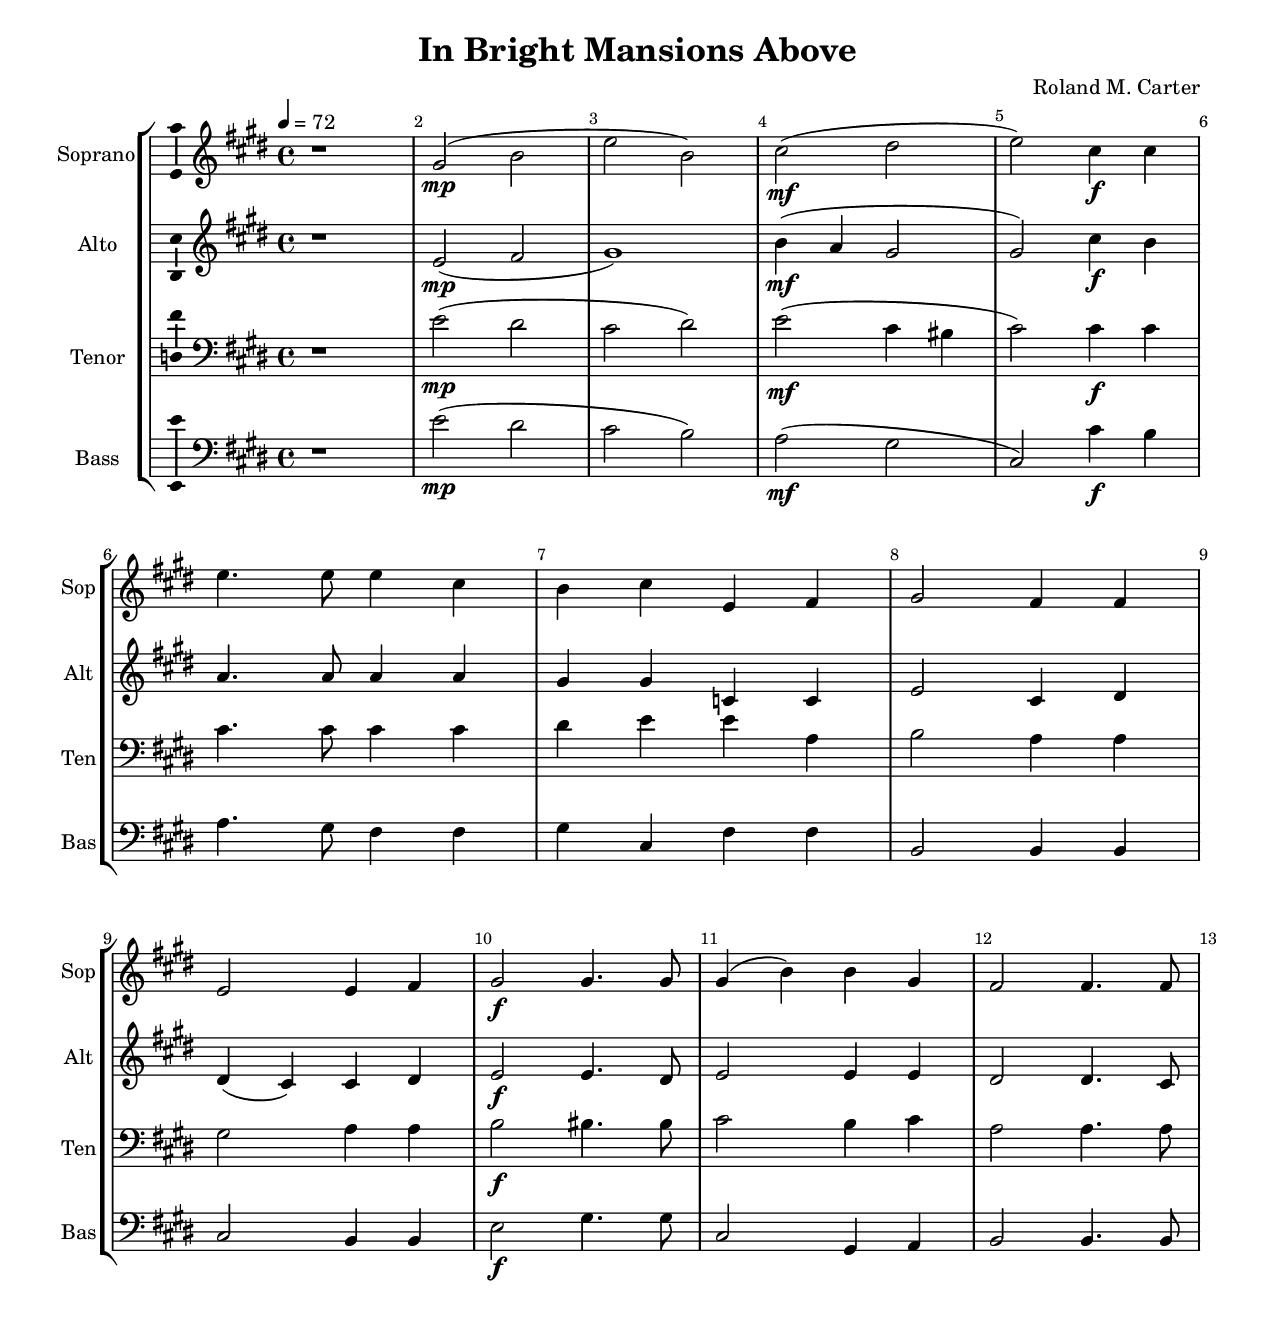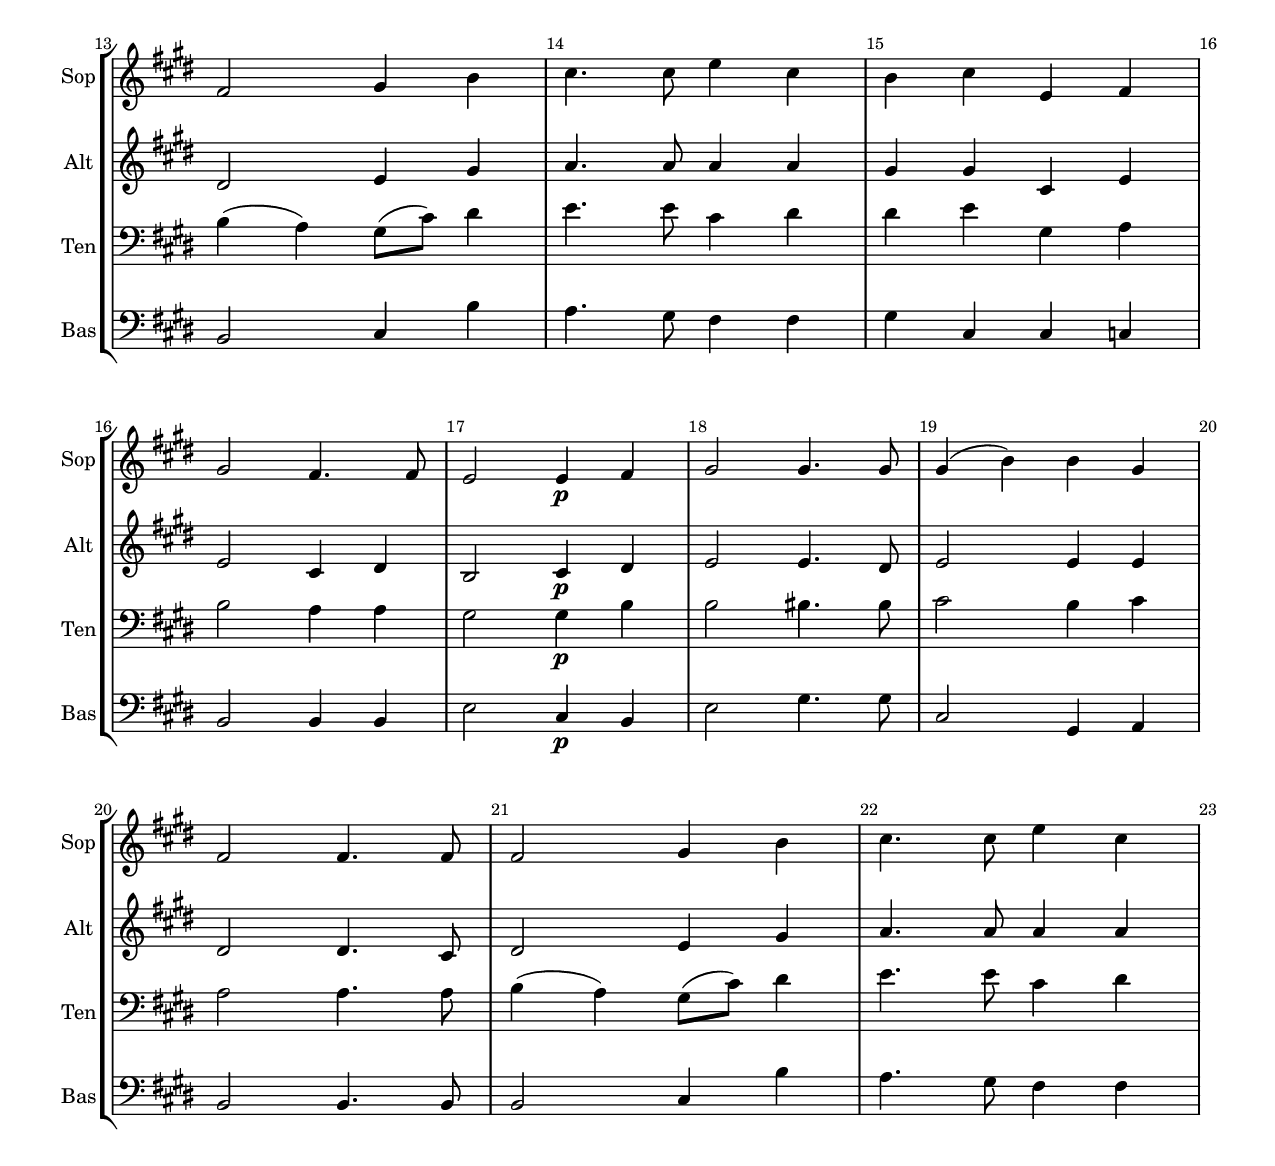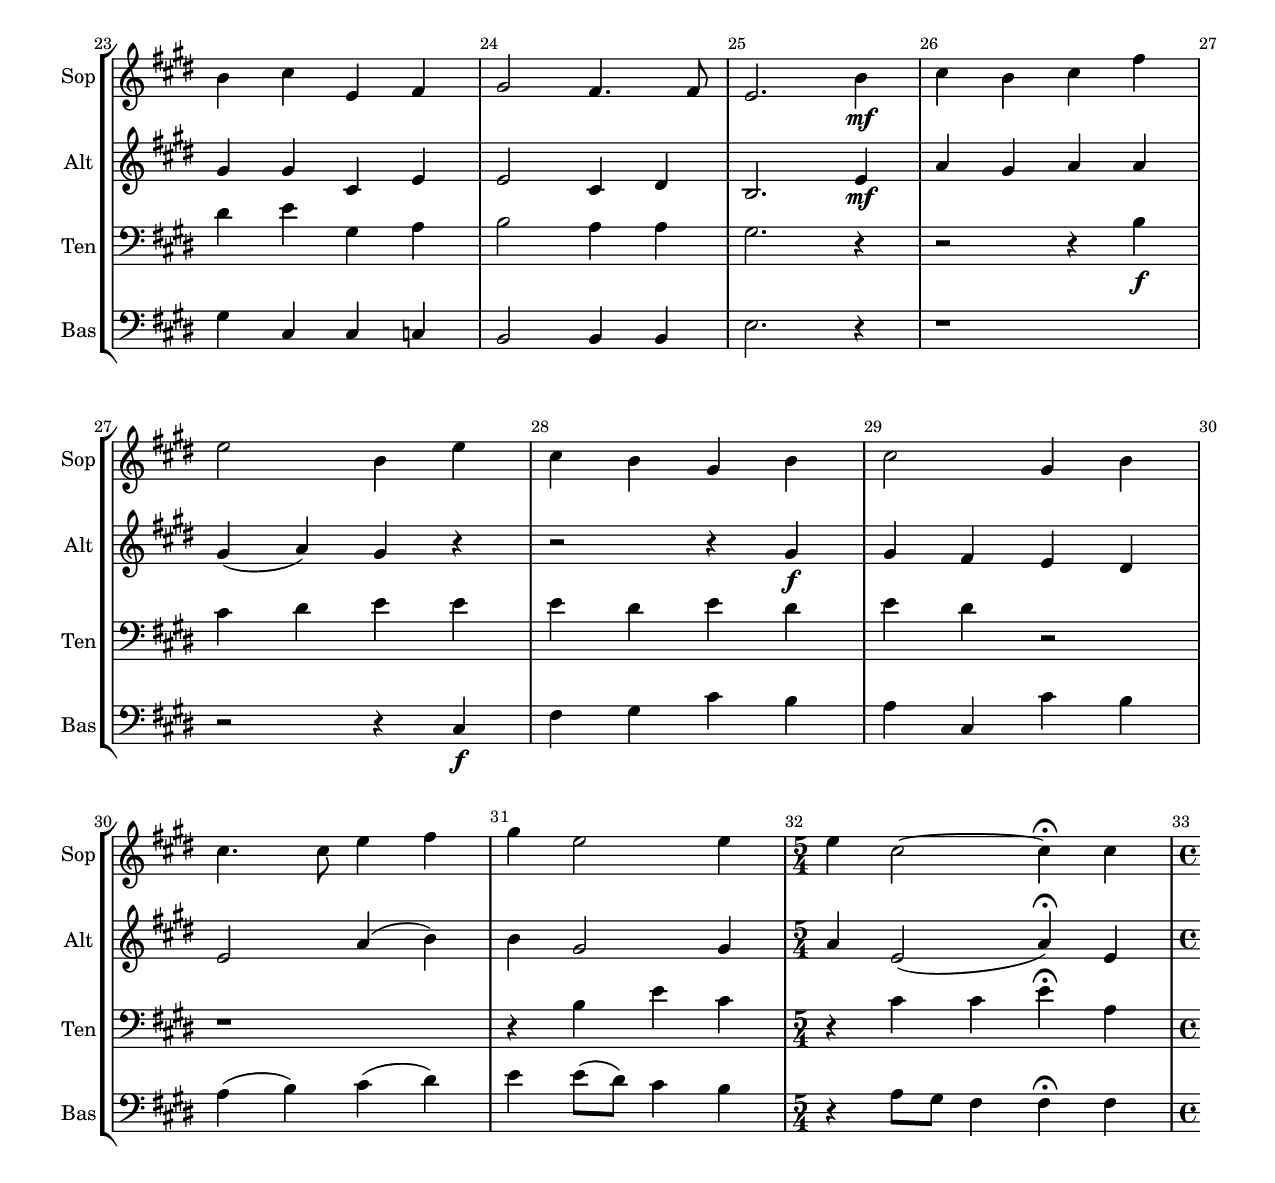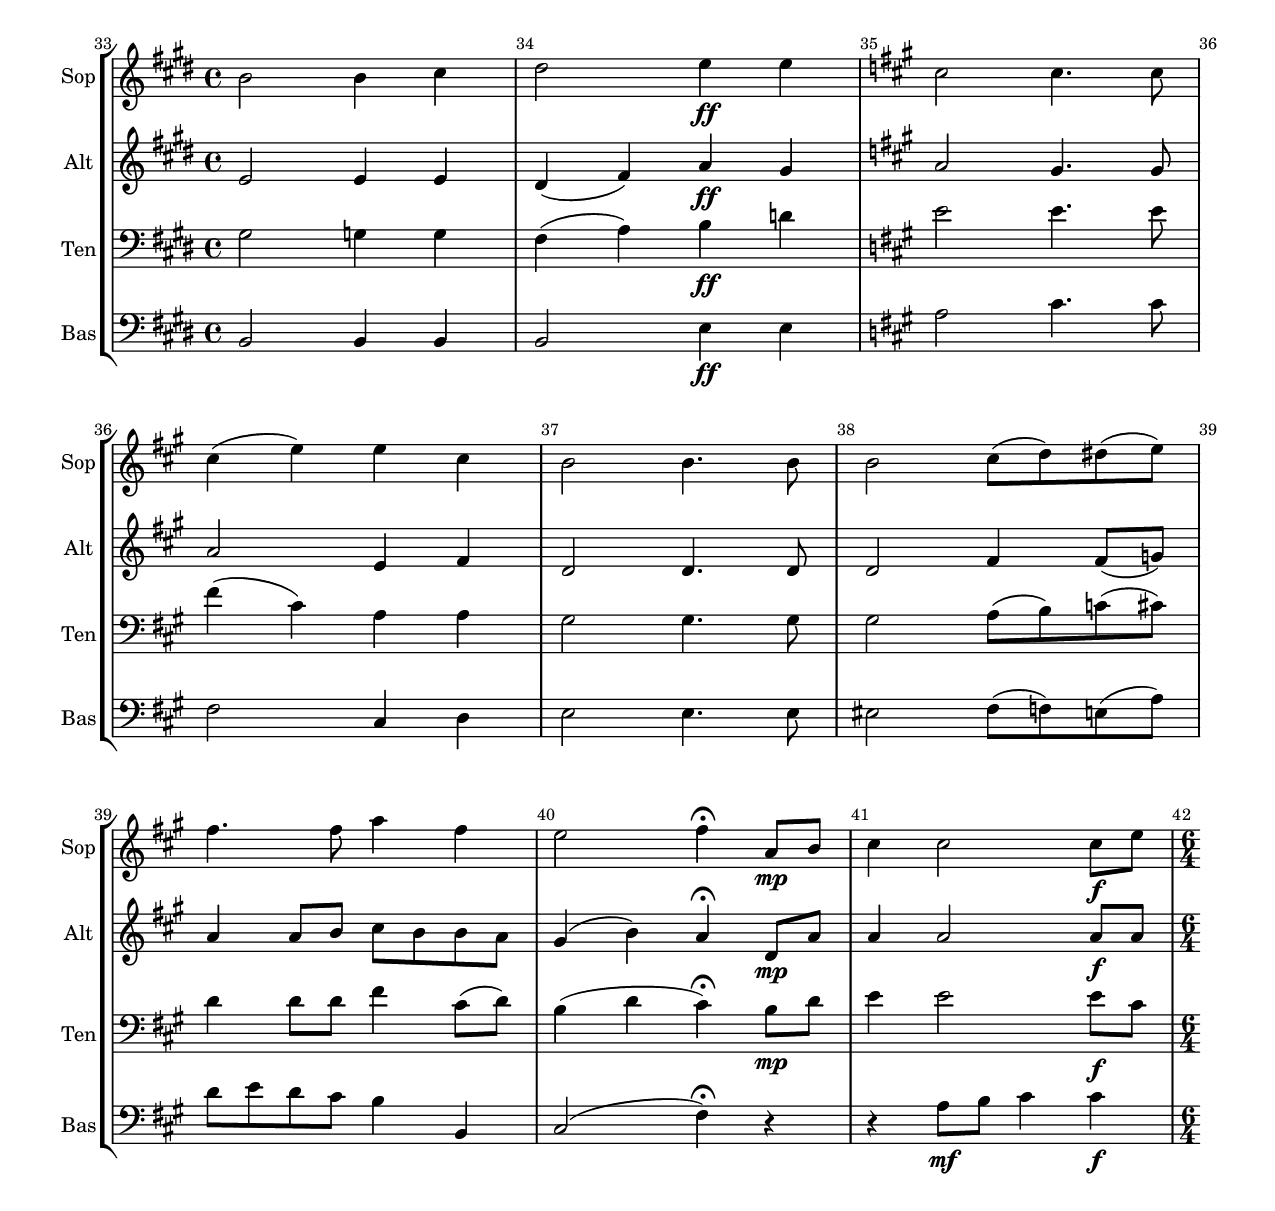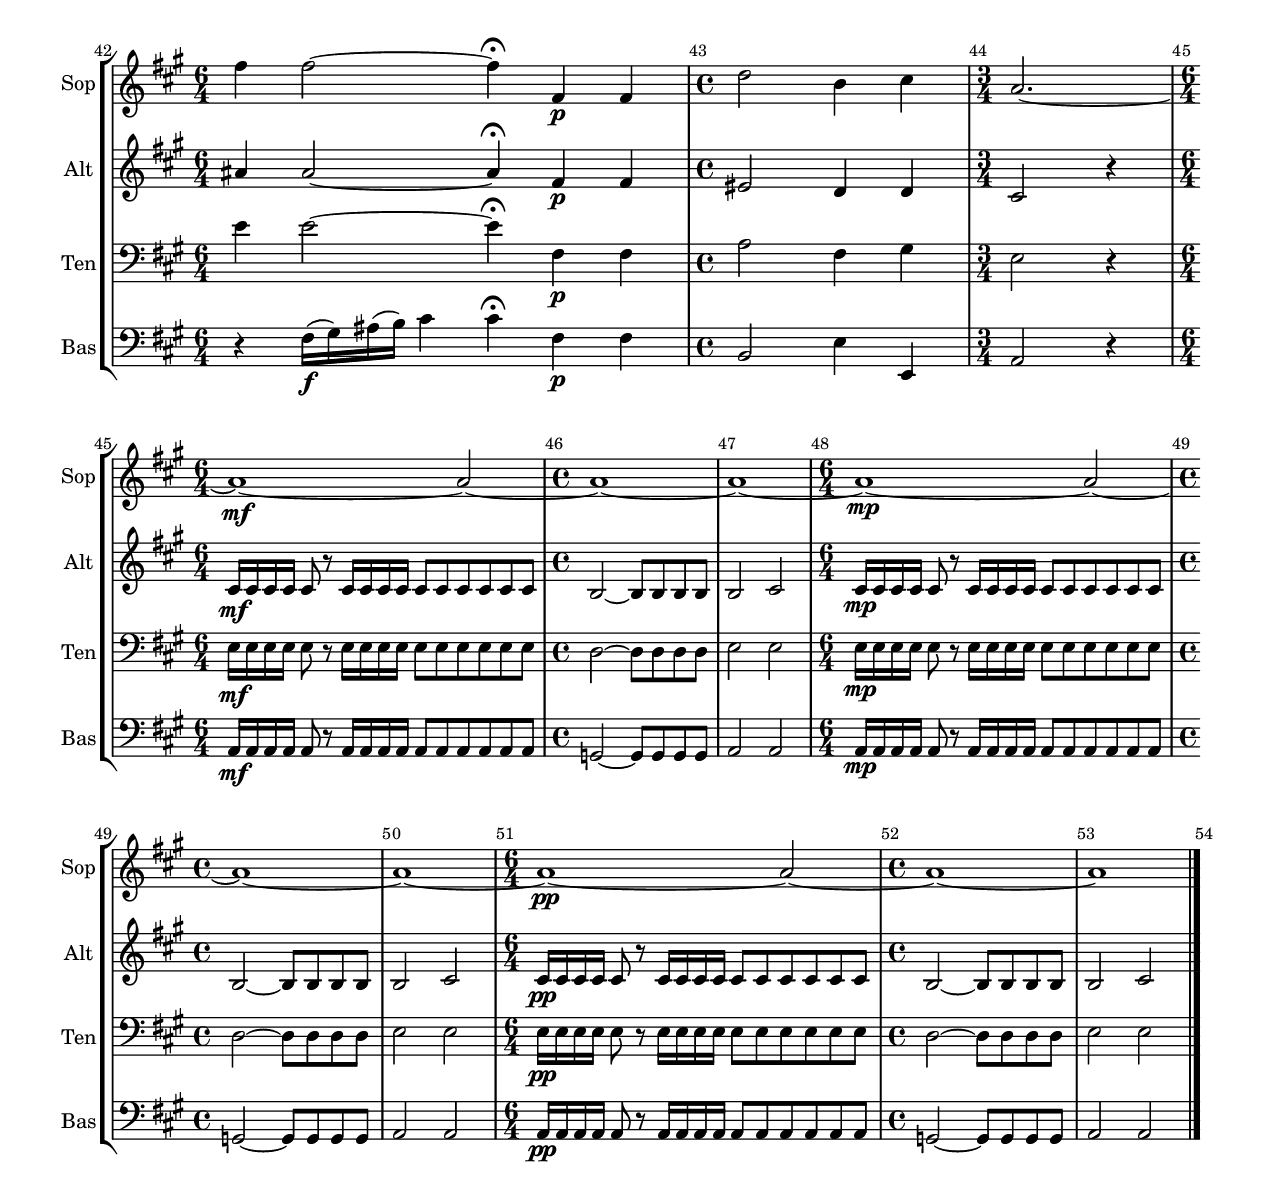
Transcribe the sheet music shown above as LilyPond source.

\version "2.19.49"

\header {
  title = "In Bright Mansions Above"
  arranger = "Roland M. Carter"
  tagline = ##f
}

dominantMinVolume = #0.6
dominantMaxVolume = #1.0
dominantPanPosition = #0.8

diminishedMinVolume = #0.3
diminishedMaxVolume = #0.6
diminishedPanPosition = #-0.8

allMinVolume = #0.4
allMaxVolume = #1.0
allPanPosition = #0.0

allAccompanyMinVolume = #0.2
allAccompanyMaxVolume = #0.8
allAccompanyPanPosition = #0.0

metronomeMinVolume = #0.4
metronomeMaxVolume = #0.6
metronomePanPosition = #0.0

accompanyMinVolume = #0.2
accompanyMaxVolume = #0.6
accompanyPanPosition = #0.0

keyAndTimeSignature = {
  \key e \major
  \time 4/4
}

sopranoMusic = \relative c'' {
  \keyAndTimeSignature
  \tempo 4 = 72
  \set Score.markFormatter = #format-mark-box-letters
  %
  % Extra Measure for Metronome lead-in
  %
  r1 |
  
  %
  % Real Music
  %
  
  gis2(\mp b2 |
  e2 b2) |
  cis(\mf dis |
  e2) cis4\f cis4 \break |
  
  e4. e8 e4 cis4 |
  b4 cis4 e,4 fis4 |
  gis2 fis4 fis4 \break |
  
  e2 e4 fis4 |
  % First time through - forte
  gis2\f gis4. gis8 |
  gis4( b4) b4 gis4 |
  fis2 fis4. fis8 \break |
  
  fis2 gis4 b4 |
  cis4. cis8 e4 cis4 |
  b4 cis4 e,4 fis4 \break |
  
  gis2 fis4. fis8 |
  % First ending
  e2 e4\p fis4 |
  gis2 gis4. gis8 |
  gis4( b4) b4 gis4 \break |
  
  fis2 fis4. fis8 |
  fis2 gis4 b4 |
  cis4. cis8 e4 cis4 \break |
  
  b4 cis4 e,4 fis4 |
  gis2 fis4. fis8 |
  % Second ending
  e2. b'4\mf |
  cis4 b4 cis4 fis4 \break |
  
  e2 b4 e4 |
  cis4 b4 gis4 b4 |
  cis2 gis4 b4 \break |
  
  cis4. cis8 e4 fis4 |
  gis4 e2 e4 |
  \time 5/4
  e4 cis2~ cis4\fermata cis4 \break |
  
  \time 4/4
  b2 b4 cis4 |
  dis2 e4\ff e4 |
  \key a \major
  cis2 cis4. cis8 \break |
  
  cis4( e4) e4 cis4 |
  b2 b4. b8 |
  b2 cis8( d8) dis8( e8) \break |
  
  fis4. fis8 a4 fis4 |
  e2 fis4\fermata a,8\mp b8 |
  cis4 cis2 cis8\f e8 \break |
  
  \time 6/4
  fis4 fis2~ fis4\fermata fis,4\p fis4 |
  \time 4/4
  d'2 b4 cis4 |
  \time 3/4
  a2.~ \break |
  
  \time 6/4
  a1~\mf a2~ |
  \time 4/4
  a1~ |
  a1~ |
  \time 6/4
  a1~\mp a2~ |
  \time 4/4
  a1~ |
  a1~ |
  \time 6/4
  a1~\pp a2~ |
  \time 4/4
  a1~ |
  a1~ \bar "|."
}

altoMusic = \relative c' {
  \keyAndTimeSignature
  
  %
  % Extra Measure for Metronome lead-in
  %
  
  r1 |
  
  %
  % Start of the real music here.
  %
  
  e2(\mp fis2 |
  gis1) |
  b4(\mf a gis2 |
  gis2) cis4\f b4 |
  
  a4. a8 a4 a4 |
  gis4 gis4 c,4 c4 |
  e2 cis4 dis4 |
  
  dis4( cis4) cis4 dis4 |
  e2\f e4. dis8 |
  e2 e4 e4 |
  dis2 dis4. cis8 |
  
  dis2 e4 gis4 |
  a4. a8 a4 a4 |
  gis4 gis4 cis,4 e4 |
  
  e2 cis4 dis4 |
  b2 cis4\p dis4 |
  e2 e4. dis8 |
  e2 e4 e4 |
  dis2 dis4. cis8 |
  
  dis2 e4 gis4 |
  a4. a8 a4 a4 |
  gis4 gis4 cis,4 e4 |
  
  e2 cis4 dis4 |
  b2. e4\mf |
  a4 gis4 a4 a4 |
  
  gis4( a4) gis4 r4 |
  r2 r4 gis4\f |
  gis4 fis4 e4 dis4 |
  
  e2 a4( b4) |
  b4 gis2 gis4 |
  \time 5/4
  a4 e2( a4)\fermata e4 |
  
  \time 4/4
  e2 e4 e4 |
  dis4( fis4) a4\ff gis4 |
  \key a \major
  a2 gis4. gis8 |
  
  a2 e4 fis4 |
  d2 d4. d8 |
  d2 fis4 fis8( g8) |
  
  a4 a8 b8 cis8 b8 b8 a8 |
  gis4( b4) a4\fermata d,8\mp a'8 |
  a4 a2 a8\f a8 |
  
  \time 6/4
  ais4 ais2~ ais4\fermata fis4\p fis4 |
  \time 4/4
  eis2 d4 d4 |
  \time 3/4
  cis2 r4 |
  
  \time 6/4
  cis16\mf cis16 cis16 cis16 cis8 r8 cis16 cis16 cis16 cis16 cis8 cis8 cis8 cis8 cis8 cis8 |
  \time 4/4
  b2~ b8 b8 b8 b8 |
  b2 cis2 |
  \time 6/4
  cis16\mp cis16 cis16 cis16 cis8 r8 cis16 cis16 cis16 cis16 cis8 cis8 cis8 cis8 cis8 cis8 |
  \time 4/4
  b2~ b8 b8 b8 b8 |
  b2 cis2 |
  \time 6/4
  cis16\pp cis16 cis16 cis16 cis8 r8 cis16 cis16 cis16 cis16 cis8 cis8 cis8 cis8 cis8 cis8 |
  \time 4/4
  b2~ b8 b8 b8 b8 |
  b2 cis2 \bar "|."
}


tenorMusic = \relative c' {
  \keyAndTimeSignature
  \clef bass
  
  %
  % Extra Measure for Metronome lead-in
  %
  
  r1 |
  
  %
  % Beginning of real music
  %
  
  e2(\mp dis2 |
  cis2 dis2) |
  e2(\mf cis4 bis4 |
  cis2) cis4\f cis4 |
  
  cis4. cis8 cis4 cis4 |
  dis4 e4 e4 a,4 |
  b2 a4 a4 |
  
  gis2 a4 a4 |
  b2\f bis4. bis8 |
  cis2 b4 cis4 |
  a2 a4. a8 |
  
  b4( a4) gis8( cis8) dis4 |
  e4. e8 cis4 dis4 |
  dis4 e4 gis,4 a4 |
  
  b2 a4 a4 |
  gis2 gis4\p b4
  b2 bis4. bis8 |
  cis2 b4 cis4 |
  a2 a4. a8 |
  
  b4( a4) gis8( cis8) dis4 |
  e4. e8 cis4 dis4 |
  dis4 e4 gis,4 a4 |
  
  b2 a4 a4 |
  gis2. r4 |
  r2 r4 b4\f |
  
  cis4 dis4 e4 e4 |
  e4 dis4 e4 dis4 |
  e4 dis4 r2 |
  
  r1 |
  r4 b4 e4 cis4 |
  \time 5/4
  r4 cis4 cis4 e4\fermata a,4 |
  
  \time 4/4
  gis2 g4 g4 |
  fis4( a4) b4\ff d4 |
  \key a \major
  e2 e4. e8 |
  
  fis4( cis4) a4 a4 |
  gis2 gis4. gis8 |
  gis2 a8( b8) c8( cis8) |
  
  d4 d8 d8 fis4 cis8( d8) |
  b4( d4 cis4)\fermata b8\mp d8 |
  e4 e2 e8\f cis8 |
  
  \time 6/4
  e4 e2~ e4\fermata fis,4\p fis4 |
  \time 4/4
  a2 fis4 gis4 |
  \time 3/4
  e2 r4 |
  
  \time 6/4
  e16\mf e16 e16 e16 e8 r8 e16 e16 e16 e16 e8 e8 e8 e8 e8 e8 |
  \time 4/4
  d2~ d8 d8 d8 d8 |
  e2 e2 |
  \time 6/4
  e16\mp e16 e16 e16 e8 r8 e16 e16 e16 e16 e8 e8 e8 e8 e8 e8 |
  \time 4/4
  d2~ d8 d8 d8 d8 |
  e2 e2 |
  \time 6/4
  e16\pp e16 e16 e16 e8 r8 e16 e16 e16 e16 e8 e8 e8 e8 e8 e8 |
  \time 4/4
  d2~ d8 d8 d8 d8 |
  e2 e2 |
}

bassMusic = \relative c' {
  \keyAndTimeSignature
  \clef bass
  
  %
  % Extra Measure for Metronome lead-in
  %
  
  r1 |
  
  %
  % Beginning of real music
  %
  
  e2(\mp dis2 |
  cis2 b2) |
  a2(\mf gis2 |
  cis,2) cis'4\f b4 |
  
  a4. gis8 fis4 fis4 |
  gis4 cis, fis4 fis4 |
  b,2 b4 b4 |
  
  cis2 b4 b4 |
  e2\f gis4. gis8 |
  cis,2 gis4 a4 |
  b2 b4. b8 |
  
  b2 cis4 b'4 |
  a4. gis8 fis4 fis4 |
  gis4 cis,4 cis4 c4 |
  
  b2 b4 b4 |
  e2 cis4\p b4 |
  e2 gis4. gis8 |
  cis,2 gis4 a4 |
  b2 b4. b8 |
  
  b2 cis4 b'4 |
  a4. gis8 fis4 fis4 |
  gis4 cis,4 cis4 c4 |
  
  b2 b4 b4 |
  e2. r4 |
  r1 |
  
  r2 r4 cis4\f |
  fis4 gis4 cis4 b4 |
  a4 cis,4 cis'4 b4 |
  
  a4( b4) cis4( dis4) |
  e4 e8( dis8) cis4 b4 |
  \time 5/4
  r4 a8 gis8 fis4 fis4\fermata fis4 |
  
  \time 4/4
  b,2 b4 b4 |
  b2 e4\ff e4 |
  \key a \major
  a2 cis4. cis8 |
  
  fis,2 cis4 d4 |
  e2 e4. e8 |
  eis2 fis8( f8) e8( a8) |
  
  d8 e8 d8 cis8 b4 b,4 |
  cis2( fis4)\fermata r4 |
  r4 a8\mf b8 cis4 cis4\f |
  
  \time 6/4
  r4 fis,16(\f gis16) ais16( b16) cis4 cis4\fermata fis,4\p fis4 |
  \time 4/4
  b,2 e4 e,4 |
  \time 3/4
  a2 r4 |
  
  \time 6/4
  a16\mf a16 a16 a16 a8 r8 a16 a16 a16 a16 a8 a8 a8 a8 a8 a8 |
  \time 4/4
  g2~ g8 g8 g8 g8 |
  a2 a2 |
  \time 6/4
  a16\mp a16 a16 a16 a8 r8 a16 a16 a16 a16 a8 a8 a8 a8 a8 a8 |
  \time 4/4
  g2~ g8 g8 g8 g8 |
  a2 a2 |
  \time 6/4
  a16\pp a16 a16 a16 a8 r8 a16 a16 a16 a16 a8 a8 a8 a8 a8 a8 |
  \time 4/4
  g2~ g8 g8 g8 g8 |
  a2 a2 \bar "|."
}

%
% Note that the Metronome track has a lead in measure
%
metronomeMusic = \drummode {
  \keyAndTimeSignature

  %
  % Extra Measure for Metronome lead-in
  %
  
  cl4 cl4 cl4 cl4 |
  
  %
  % Main music starts here
  %

  cl4 cl4 cl4 cl4 |
  cl4 cl4 cl4 cl4 |
  cl4 cl4 cl4 cl4 |
  cl4 cl4 cl4 cl4 |
  cl4 cl4 cl4 cl4 |
  cl4 cl4 cl4 cl4 |
  cl4 cl4 cl4 cl4 |
  cl4 cl4 cl4 cl4 |
  cl4 cl4 cl4 cl4 |
  cl4 cl4 cl4 cl4 |
  cl4 cl4 cl4 cl4 |
  cl4 cl4 cl4 cl4 |
  cl4 cl4 cl4 cl4 |
  cl4 cl4 cl4 cl4 |
  cl4 cl4 cl4 cl4 |
  cl4 cl4 cl4 cl4 |
  cl4 cl4 cl4 cl4 |
  cl4 cl4 cl4 cl4 |
  cl4 cl4 cl4 cl4 |
  cl4 cl4 cl4 cl4 |
  cl4 cl4 cl4 cl4 |
  cl4 cl4 cl4 cl4 |
  cl4 cl4 cl4 cl4 |
  cl4 cl4 cl4 cl4 |
  cl4 cl4 cl4 cl4 |
  cl4 cl4 cl4 cl4 |
  cl4 cl4 cl4 cl4 |
  cl4 cl4 cl4 cl4 |
  cl4 cl4 cl4 cl4 |
  cl4 cl4 cl4 cl4 |
  cl4 cl4 cl4 cl4 cl4 |
  cl4 cl4 cl4 cl4 |
  cl4 cl4 cl4 cl4 |
  cl4 cl4 cl4 cl4 |
  cl4 cl4 cl4 cl4 |
  cl4 cl4 cl4 cl4 |
  cl4 cl4 cl4 cl4 |
  cl4 cl4 cl4 cl4 |
  cl4 cl4 cl4 cl4 |
  cl4 cl4 cl4 cl4 |
  cl4 cl4 cl4 cl4 cl4 cl4 |
  cl4 cl4 cl4 cl4 |
  cl4 cl4 cl4 |
  cl4 cl4 cl4 cl4 cl4 cl4 |
  cl4 cl4 cl4 cl4 |
  cl4 cl4 cl4 cl4 |
  cl4 cl4 cl4 cl4 cl4 cl4 |
  cl4 cl4 cl4 cl4 |
  cl4 cl4 cl4 cl4 |
  cl4 cl4 cl4 cl4 cl4 cl4 |
  cl4 cl4 cl4 cl4 |
  cl4 cl4 cl4 cl4 |
}


#(set-global-staff-size 18)

\book {
  \bookOutputName "In Bright Mansions Above"
  \paper {
    #(set-paper-size "letter")
    
    %
    % Turn on to see spacing details while you tweek the layout
    %
    % annotate-spacing = ##t
    
    %
    % Various variables that can be used to tweak vertical spacing
    %
    system-system-spacing.basic-distance = #14
    system-system-spacing.minimum-distance = #14
    score-markup-spacing.basic-distance = #0
    markup-system-spacing.basic-distance = #0
    
    indent = 0.5\in
    short-indent = 0.25\in
    left-margin = 0.5\in
    right-margin = 0.5\in
    top-margin = 1\in
    bottom-margin = 1\in
    print-page-number = ##f
    ragged-bottom = ##t
  }

  \score {
    \new StaffGroup <<
      \override Score.BarNumber.break-visibility = ##(#t #t #t)
      %\override Score.BarNumber.break-visibility = ##(#t #t #t)
      %\set Score.barNumberVisibility = #all-bar-numbers-visible
      \new Staff \with {
        instrumentName = "Soprano"
        shortInstrumentName = "Sop"
        \consists "Ambitus_engraver"
      } <<
        \new Voice = "soprano" {
          \sopranoMusic
        }
      >>
      \new Staff \with {
        instrumentName = "Alto"
        shortInstrumentName = "Alt"
        \consists "Ambitus_engraver"
      } <<
        \new Voice = "alto" {
          \altoMusic
        }
      >>
      \new Staff \with {
        instrumentName = "Tenor"
        shortInstrumentName = "Ten"
        \consists "Ambitus_engraver"
      } <<
        \new Voice = "tenor" {
          \tenorMusic
        }
      >>
      \new Staff \with {
        instrumentName = "Bass"
        shortInstrumentName = "Bas"
        \consists "Ambitus_engraver"
      } <<
        \new Voice = "bass" {
          \bassMusic
        }
      >>
    >>
      
    \layout {
    }
  }
}

%
% All Midi
%
\book {
  \bookOutputName "In Bright Mansions Above - All"
  \score {
    \new StaffGroup <<
      \new DrumStaff \with {
        midiMinimumVolume = \metronomeMinVolume
        midiMaximumVolume = \metronomeMaxVolume
        midiPanPosition = \metronomePanPosition
      } {
        \metronomeMusic
      }
      \new Staff \with {
        midiInstrument = "voice oohs"
        midiMinimumVolume = \allMinVolume
        midiMaximumVolume = \allMaxVolume
        midiPanPosition = \allPanPosition
      } <<
        \new Voice = "soprano" {
          \sopranoMusic
        }
      >>
      \new Staff \with {
        midiInstrument = "voice oohs"
        midiMinimumVolume = \allMinVolume
        midiMaximumVolume = \allMaxVolume
        midiPanPosition = \allPanPosition
      } <<
        \new Voice = "alto" {
          \altoMusic
        }
      >>
      \new Staff \with {
        midiInstrument = "voice oohs"
        midiMinimumVolume = \allMinVolume
        midiMaximumVolume = \allMaxVolume
        midiPanPosition = \allPanPosition
      } <<
        \new Voice = "tenor" {
          \tenorMusic
        }
      >>
      \new Staff \with {
        midiInstrument = "voice oohs"
        midiMinimumVolume = \allMinVolume
        midiMaximumVolume = \allMaxVolume
        midiPanPosition = \allPanPosition
      } <<
        \new Voice = "bass" {
          \bassMusic
        }
      >>
    >>
      
    \midi {}
  }
}

%
% Soprano Midi
%
\book {
  \bookOutputName "In Bright Mansions Above - Soprano"
  \score {
    \new StaffGroup <<
      \new DrumStaff \with {
        midiMinimumVolume = \metronomeMinVolume
        midiMaximumVolume = \metronomeMaxVolume
        midiPanPosition = \metronomePanPosition
      } {
        \metronomeMusic
      }
      \new Staff \with {
        midiInstrument = "voice oohs"
        midiMinimumVolume = \dominantMinVolume
        midiMaximumVolume = \dominantMaxVolume
        midiPanPosition = \dominantPanPosition
      } <<
        \new Voice = "soprano" {
          \sopranoMusic
        }
      >>
      \new Staff \with {
        midiInstrument = "voice oohs"
        midiMinimumVolume = \diminishedMinVolume
        midiMaximumVolume = \diminishedMaxVolume
        midiPanPosition = \diminishedPanPosition
      } <<
        \new Voice = "alto" {
          \altoMusic
        }
      >>
      \new Staff \with {
        midiInstrument = "voice oohs"
        midiMinimumVolume = \diminishedMinVolume
        midiMaximumVolume = \diminishedMaxVolume
        midiPanPosition = \diminishedPanPosition
      } <<
        \new Voice = "tenor" {
          \tenorMusic
        }
      >>
      \new Staff \with {
        midiInstrument = "voice oohs"
        midiMinimumVolume = \diminishedMinVolume
        midiMaximumVolume = \diminishedMaxVolume
        midiPanPosition = \diminishedPanPosition
      } <<
        \new Voice = "bass" {
          \bassMusic
        }
      >>
    >>
      
    \midi {}
  }
}

%
% Alto Midi
%
\book {
  \bookOutputName "In Bright Mansions Above - Alto"
  \score {
    \new StaffGroup <<
      \new DrumStaff \with {
        midiMinimumVolume = \metronomeMinVolume
        midiMaximumVolume = \metronomeMaxVolume
        midiPanPosition = \metronomePanPosition
      } {
        \metronomeMusic
      }
      \new Staff \with {
        midiInstrument = "voice oohs"
        midiMinimumVolume = \diminishedMinVolume
        midiMaximumVolume = \diminishedMaxVolume
        midiPanPosition = \diminishedPanPosition
      } <<
        \new Voice = "soprano" {
          \sopranoMusic
        }
      >>
      \new Staff \with {
        midiInstrument = "voice oohs"
        midiMinimumVolume = \dominantMinVolume
        midiMaximumVolume = \dominantMaxVolume
        midiPanPosition = \dominantPanPosition
      } <<
        \new Voice = "alto" {
          \altoMusic
        }
      >>
      \new Staff \with {
        midiInstrument = "voice oohs"
        midiMinimumVolume = \diminishedMinVolume
        midiMaximumVolume = \diminishedMaxVolume
        midiPanPosition = \diminishedPanPosition
      } <<
        \new Voice = "tenor" {
          \tenorMusic
        }
      >>
      \new Staff \with {
        midiInstrument = "voice oohs"
        midiMinimumVolume = \diminishedMinVolume
        midiMaximumVolume = \diminishedMaxVolume
        midiPanPosition = \diminishedPanPosition
      } <<
        \new Voice = "bass" {
          \bassMusic
        }
      >>
    >>
      
    \midi {}
  }
}

%
% Tenor Midi
%
\book {
  \bookOutputName "In Bright Mansions Above - Tenor"
  \score {
    \new StaffGroup <<
      \new DrumStaff \with {
        midiMinimumVolume = \metronomeMinVolume
        midiMaximumVolume = \metronomeMaxVolume
        midiPanPosition = \metronomePanPosition
      } {
        \metronomeMusic
      }
      \new Staff \with {
        midiInstrument = "voice oohs"
        midiMinimumVolume = \diminishedMinVolume
        midiMaximumVolume = \diminishedMaxVolume
        midiPanPosition = \diminishedPanPosition
      } <<
        \new Voice = "soprano" {
          \sopranoMusic
        }
      >>
      \new Staff \with {
        midiInstrument = "voice oohs"
        midiMinimumVolume = \diminishedMinVolume
        midiMaximumVolume = \diminishedMaxVolume
        midiPanPosition = \diminishedPanPosition
      } <<
        \new Voice = "alto" {
          \altoMusic
        }
      >>
      \new Staff \with {
        midiInstrument = "voice oohs"
        midiMinimumVolume = \dominantMinVolume
        midiMaximumVolume = \dominantMaxVolume
        midiPanPosition = \dominantPanPosition
      } <<
        \new Voice = "tenor" {
          \tenorMusic
        }
      >>
      \new Staff \with {
        midiInstrument = "voice oohs"
        midiMinimumVolume = \diminishedMinVolume
        midiMaximumVolume = \diminishedMaxVolume
        midiPanPosition = \diminishedPanPosition
      } <<
        \new Voice = "bass" {
          \bassMusic
        }
      >>
    >>
      
    \midi {}
  }
}

%
% Bass I Midi
%
\book {
  \bookOutputName "In Bright Mansions Above - Bass I"
  \score {
    \new StaffGroup <<
      \new DrumStaff \with {
        midiMinimumVolume = \metronomeMinVolume
        midiMaximumVolume = \metronomeMaxVolume
        midiPanPosition = \metronomePanPosition
      } {
        \metronomeMusic
      }
      \new Staff \with {
        midiInstrument = "voice oohs"
        midiMinimumVolume = \diminishedMinVolume
        midiMaximumVolume = \diminishedMaxVolume
        midiPanPosition = \diminishedPanPosition
      } <<
        \new Voice = "soprano" {
          \sopranoMusic
        }
      >>
      \new Staff \with {
        midiInstrument = "voice oohs"
        midiMinimumVolume = \diminishedMinVolume
        midiMaximumVolume = \diminishedMaxVolume
        midiPanPosition = \diminishedPanPosition
      } <<
        \new Voice = "alto" {
          \altoMusic
        }
      >>
      \new Staff \with {
        midiInstrument = "voice oohs"
        midiMinimumVolume = \diminishedMinVolume
        midiMaximumVolume = \diminishedMaxVolume
        midiPanPosition = \diminishedPanPosition
      } <<
        \new Voice = "tenor" {
          \tenorMusic
        }
      >>
      \new Staff \with {
        midiInstrument = "voice oohs"
        midiMinimumVolume = \dominantMinVolume
        midiMaximumVolume = \dominantMaxVolume
        midiPanPosition = \dominantPanPosition
      } <<
        \new Voice = "bass" {
          \bassMusic
        }
      >>
    >>
      
    \midi {}
  }
}